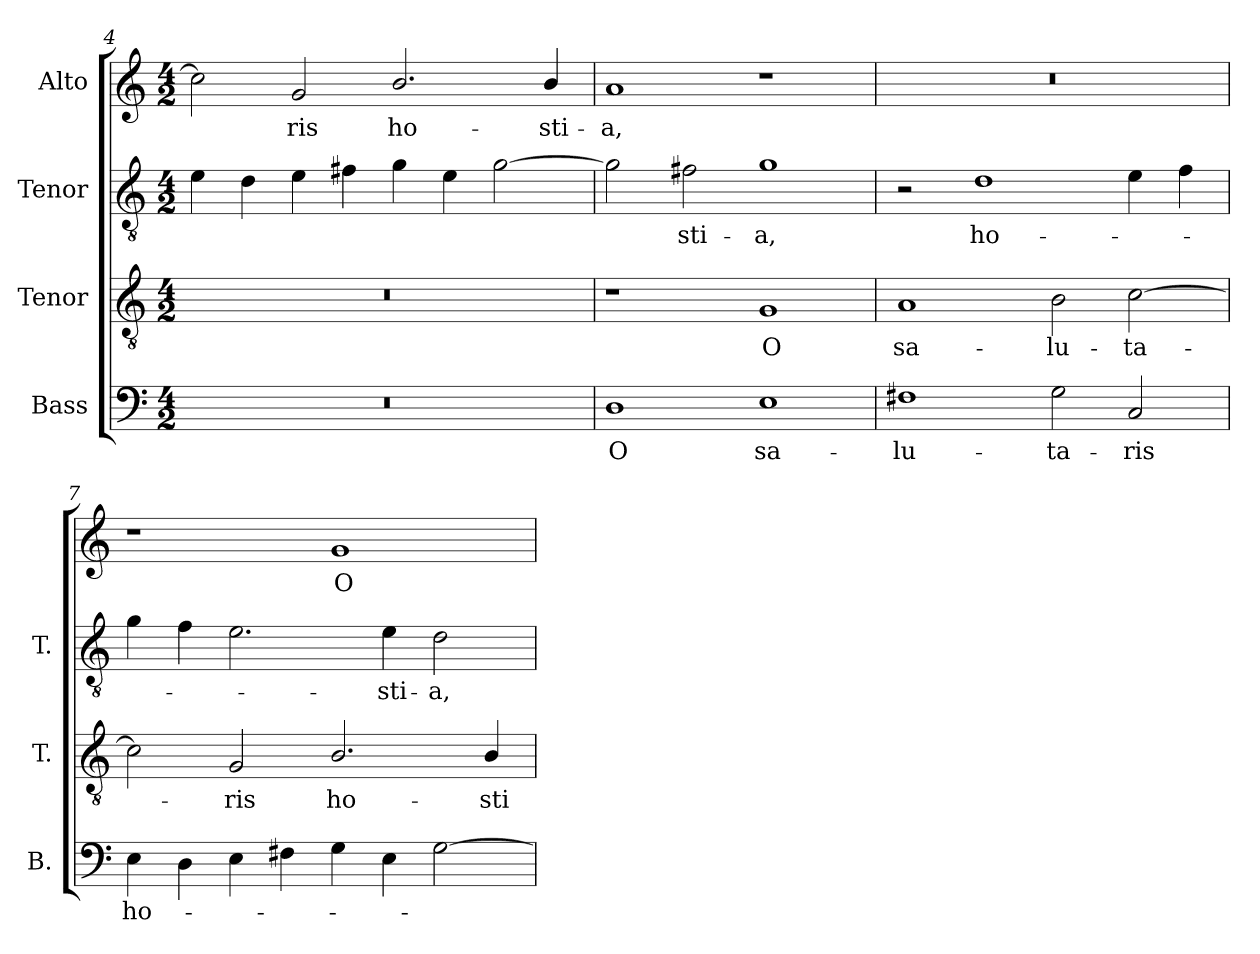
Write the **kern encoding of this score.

**kern	**text	**kern	**text	**kern	**text	**kern	**text
*part4	*part4	*part3	*part3	*part2	*part2	*part1	*part1
*staff4	*staff4	*staff3	*staff3	*staff2	*staff2	*staff1	*staff1
*I"Bass	*	*I"Tenor	*	*I"Tenor	*	*I"Alto	*
*I'B.	*	*I'T.	*	*I'T.	*	*	*
*clefF4	*	*clefGv2	*	*clefGv2	*	*clefG2	*
*	*	*ITrd7c12	*	*ITrd7c12	*	*	*
*k[]	*	*k[]	*	*k[]	*	*k[]	*
*C:	*	*C:	*	*C:	*	*C:	*
*M4/2	*	*M4/2	*	*M4/2	*	*M4/2	*
=4	=4	=4	=4	=4	=4	=4	=4
!LO:N:vis=1	!	!LO:N:vis=1	!	!	!	!	!
0r	.	0r	.	4Ei\	.	2cci\]	.
.	.	.	.	4Di\	.	.	.
!	!	!	!	!	!	!	!LO:LY:b:color=#000000
.	.	.	.	4Ei\	.	2gi/	-ris
.	.	.	.	4F#Xi\	.	.	.
!	!	!	!	!	!	!	!LO:LY:b:color=#000000
.	.	.	.	4Gi\	.	2.bi/	ho-
.	.	.	.	4Ei\	.	.	.
.	.	.	.	[2Gi\	.	.	.
!	!	!	!	!	!	!	!LO:LY:b:color=#000000
.	.	.	.	.	.	4bi/	-sti-
!!LO:LB:g=z
=5	=5	=5	=5	=5	=5	=5	=5
!	!LO:LY:b:color=#000000	!	!	!	!	!	!
!	!	!	!	!	!	!	!LO:LY:b:color=#000000
1Di	O	1r	.	2Gi\]	.	1ai	-a,
!	!	!	!	!	!LO:LY:b:color=#000000	!	!
.	.	.	.	2F#Xi\	-sti-	.	.
!	!LO:LY:b:color=#000000	!	!	!	!	!	!
!	!	!	!LO:LY:b:color=#000000	!	!	!	!
!	!	!	!	!	!LO:LY:b:color=#000000	!	!
1Ei	sa-	1GGi	O	1Gi	-a,	1r	.
=6	=6	=6	=6	=6	=6	=6	=6
!	!LO:LY:b:color=#000000	!	!	!	!	!	!
!	!	!	!LO:LY:b:color=#000000	!	!	!LO:N:vis=1	!
1F#Xi	-lu-	1AAi	sa-	2r	.	0r	.
!	!	!	!	!	!LO:LY:b:color=#000000	!	!
.	.	.	.	1Di	ho-	.	.
!	!LO:LY:b:color=#000000	!	!	!	!	!	!
!	!	!	!LO:LY:b:color=#000000	!	!	!	!
2Gi\	-ta-	2BBi\	-lu-	.	.	.	.
!	!LO:LY:b:color=#000000	!	!	!	!	!	!
!	!	!	!LO:LY:b:color=#000000	!	!	!	!
2Ci/	-ris	[2Ci\	-ta-	4Ei\	.	.	.
.	.	.	.	4Fi\	.	.	.
=7	=7	=7	=7	=7	=7	=7	=7
!	!LO:LY:b:color=#000000	!	!	!	!	!	!
4Ei\	ho-	2Ci\]	.	4Gi\	.	1r	.
4Di\	.	.	.	4Fi\	.	.	.
!	!	!	!LO:LY:b:color=#000000	!	!	!	!
4Ei\	.	2GGi/	-ris	2.Ei\	.	.	.
4F#Xi\	.	.	.	.	.	.	.
!	!	!	!LO:LY:b:color=#000000	!	!	!	!
!	!	!	!	!	!	!	!LO:LY:b:color=#000000
4Gi\	.	2.BBi/	ho-	.	.	1gi	O
!	!	!	!	!	!LO:LY:b:color=#000000	!	!
4Ei\	.	.	.	4Ei\	-sti-	.	.
!	!	!	!	!	!LO:LY:b:color=#000000	!	!
[2Gi\	.	.	.	2Di\	-a,	.	.
!	!	!	!LO:LY:b:color=#000000	!	!	!	!
.	.	4BBi/	-sti-	.	.	.	.
=	=	=	=	=	=	=	=
*-	*-	*-	*-	*-	*-	*-	*-
